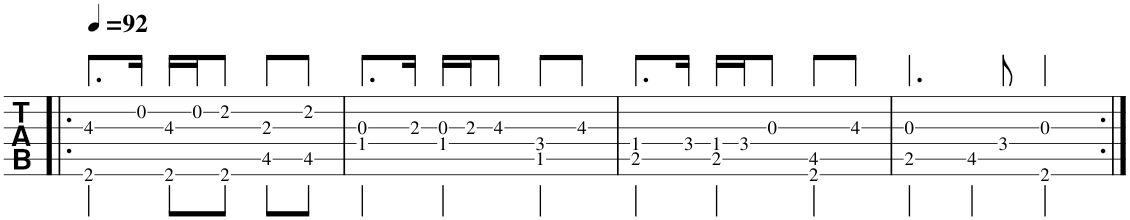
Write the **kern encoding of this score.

**kern
*part1
*staff1
*I"Luth
*I'Lt.
*stria6
*
*k[f#c#g#]
*M3/4
*MM92
=1!|:
*^
8.c#/L	4AA\
16d/Jk	.
16c#/LL	8AA\L
16d/J	.
8e/J	8AA\J
8B/L	8E\L
8e/J	8E\J
=2	=2
8.A/L	4F#\
16B/Jk	.
16A/LL	4F#\
16B/J	.
8c#/J	.
8G#/L	4C#\
8c#/J	.
=3	=3
8.F#/L	4D\
16G#/Jk	.
16F#/LL	4D\
16G#/J	.
8A/J	.
8E/L	4AA\
8c#/J	.
=4	=4
4.A/	4D\
.	4E\
8G#/	.
4A/	4AA\
*v	*v
=:|!
*-
